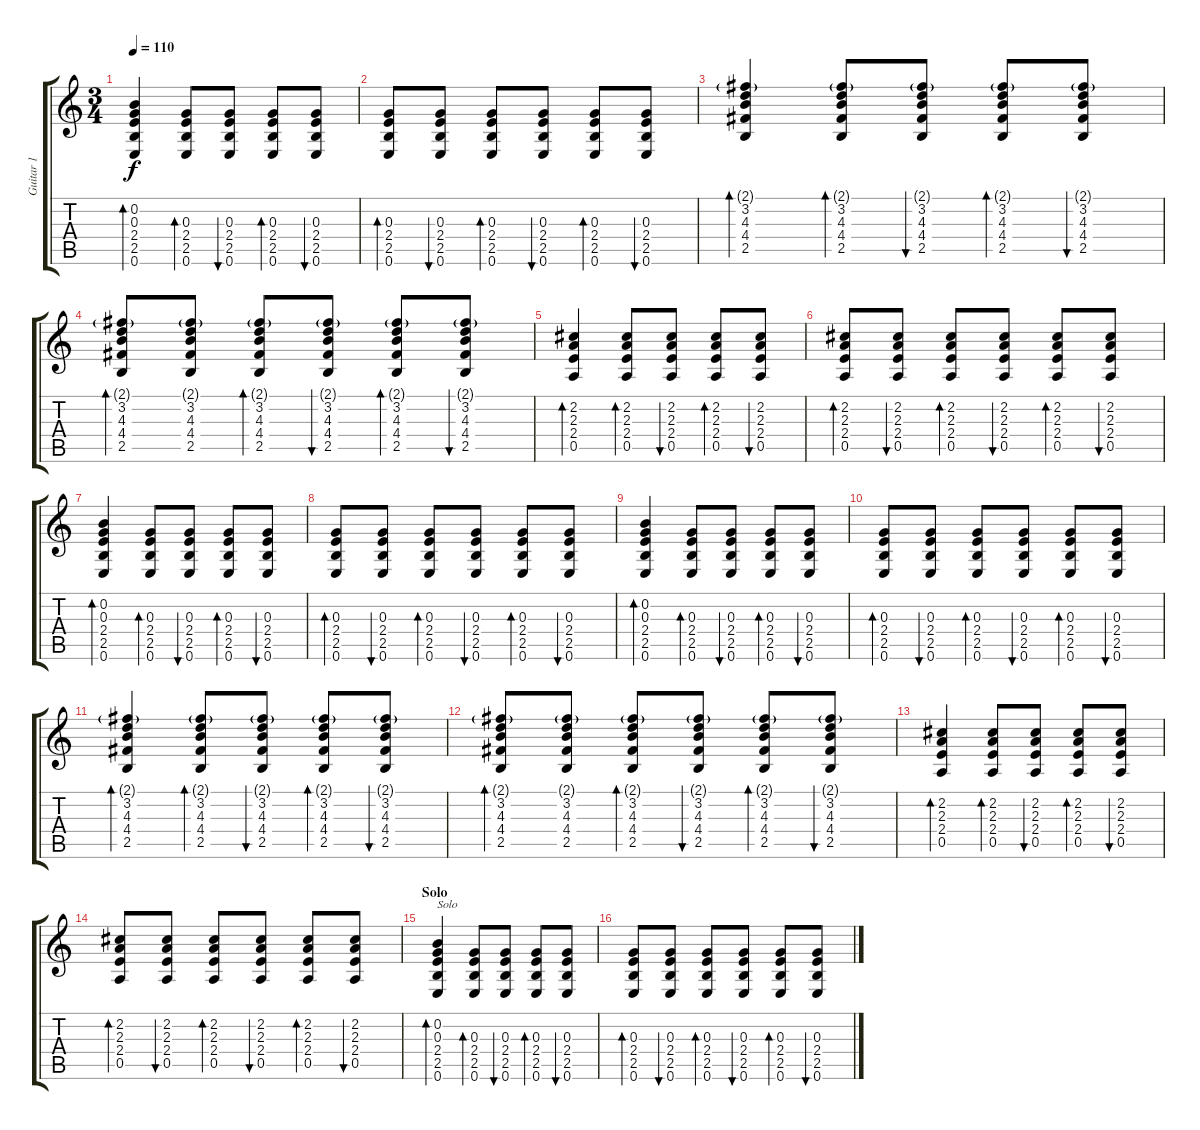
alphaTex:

\track ("Guitar 1" "Guitar 1") {instrument acousticguitarsteel}
\staff {score tabs}
\tuning (E4 B3 G3 D3 A2 E2) {hide}
\ts (3 4)
\tempo 110
\clef g2
\ks c
(0.2 0.3 2.4 2.5 0.6).4{bd 60 dy f} (0.3 2.4 2.5 0.6).8{bd 60} (0.3 2.4 2.5 0.6).8{bu 60} (0.3 2.4 2.5 0.6).8{bd 60} (0.3 2.4 2.5 0.6).8{bu 60} |
(0.3 2.4 2.5 0.6).8{bd 60} (0.3 2.4 2.5 0.6).8{bu 60} (0.3 2.4 2.5 0.6).8{bd 60} (0.3 2.4 2.5 0.6).8{bu 60} (0.3 2.4 2.5 0.6).8{bd 60} (0.3 2.4 2.5 0.6).8{bu 60} |
(2.1{g} 3.2 4.3 4.4 2.5).4{bd 60} (2.1{g} 3.2 4.3 4.4 2.5).8{bd 60} (2.1{g} 3.2 4.3 4.4 2.5).8{bu 60} (2.1{g} 3.2 4.3 4.4 2.5).8{bd 60} (2.1{g} 3.2 4.3 4.4 2.5).8{bu 60} |
(2.1{g} 3.2 4.3 4.4 2.5).8{bd 60} (2.1{g} 3.2 4.3 4.4 2.5).8 (2.1{g} 3.2 4.3 4.4 2.5).8{bd 60} (2.1{g} 3.2 4.3 4.4 2.5).8{bu 60} (2.1{g} 3.2 4.3 4.4 2.5).8{bd 60} (2.1{g} 3.2 4.3 4.4 2.5).8{bu 60} |
(2.2 2.3 2.4 0.5).4{bd 60} (2.2 2.3 2.4 0.5).8{bd 60} (2.2 2.3 2.4 0.5).8{bu 60} (2.2 2.3 2.4 0.5).8{bd 60} (2.2 2.3 2.4 0.5).8{bu 60} |
(2.2 2.3 2.4 0.5).8{bd 60} (2.2 2.3 2.4 0.5).8{bu 60} (2.2 2.3 2.4 0.5).8{bd 60} (2.2 2.3 2.4 0.5).8{bu 60} (2.2 2.3 2.4 0.5).8{bd 60} (2.2 2.3 2.4 0.5).8{bu 60} |
(0.2 0.3 2.4 2.5 0.6).4{bd 60} (0.3 2.4 2.5 0.6).8{bd 60} (0.3 2.4 2.5 0.6).8{bu 60} (0.3 2.4 2.5 0.6).8{bd 60} (0.3 2.4 2.5 0.6).8{bu 60} |
(0.3 2.4 2.5 0.6).8{bd 60} (0.3 2.4 2.5 0.6).8{bu 60} (0.3 2.4 2.5 0.6).8{bd 60} (0.3 2.4 2.5 0.6).8{bu 60} (0.3 2.4 2.5 0.6).8{bd 60} (0.3 2.4 2.5 0.6).8{bu 60} |
(0.2 0.3 2.4 2.5 0.6).4{bd 60} (0.3 2.4 2.5 0.6).8{bd 60} (0.3 2.4 2.5 0.6).8{bu 60} (0.3 2.4 2.5 0.6).8{bd 60} (0.3 2.4 2.5 0.6).8{bu 60} |
(0.3 2.4 2.5 0.6).8{bd 60} (0.3 2.4 2.5 0.6).8{bu 60} (0.3 2.4 2.5 0.6).8{bd 60} (0.3 2.4 2.5 0.6).8{bu 60} (0.3 2.4 2.5 0.6).8{bd 60} (0.3 2.4 2.5 0.6).8{bu 60} |
(2.1{g} 3.2 4.3 4.4 2.5).4{bd 60} (2.1{g} 3.2 4.3 4.4 2.5).8{bd 60} (2.1{g} 3.2 4.3 4.4 2.5).8{bu 60} (2.1{g} 3.2 4.3 4.4 2.5).8{bd 60} (2.1{g} 3.2 4.3 4.4 2.5).8{bu 60} |
(2.1{g} 3.2 4.3 4.4 2.5).8{bd 60} (2.1{g} 3.2 4.3 4.4 2.5).8 (2.1{g} 3.2 4.3 4.4 2.5).8{bd 60} (2.1{g} 3.2 4.3 4.4 2.5).8{bu 60} (2.1{g} 3.2 4.3 4.4 2.5).8{bd 60} (2.1{g} 3.2 4.3 4.4 2.5).8{bu 60} |
(2.2 2.3 2.4 0.5).4{bd 60} (2.2 2.3 2.4 0.5).8{bd 60} (2.2 2.3 2.4 0.5).8{bu 60} (2.2 2.3 2.4 0.5).8{bd 60} (2.2 2.3 2.4 0.5).8{bu 60} |
(2.2 2.3 2.4 0.5).8{bd 60} (2.2 2.3 2.4 0.5).8{bu 60} (2.2 2.3 2.4 0.5).8{bd 60} (2.2 2.3 2.4 0.5).8{bu 60} (2.2 2.3 2.4 0.5).8{bd 60} (2.2 2.3 2.4 0.5).8{bu 60} |
\section ("" "Solo")
(0.2 0.3 2.4 2.5 0.6).4{bd 60 txt "Solo"} (0.3 2.4 2.5 0.6).8{bd 60} (0.3 2.4 2.5 0.6).8{bu 60} (0.3 2.4 2.5 0.6).8{bd 60} (0.3 2.4 2.5 0.6).8{bu 60} |
(0.3 2.4 2.5 0.6).8{bd 60} (0.3 2.4 2.5 0.6).8{bu 60} (0.3 2.4 2.5 0.6).8{bd 60} (0.3 2.4 2.5 0.6).8{bu 60} (0.3 2.4 2.5 0.6).8{bd 60} (0.3 2.4 2.5 0.6).8{bu 60}
